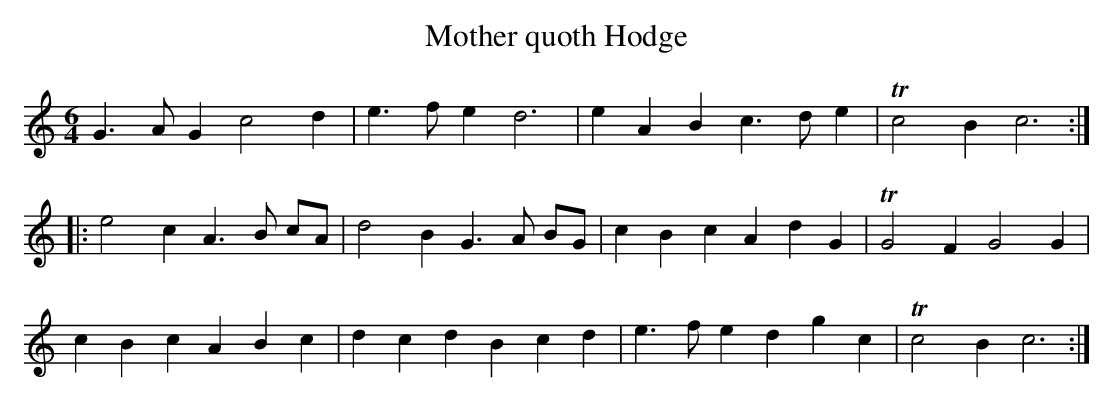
X:1
T:Mother quoth Hodge
M:6/4
L:1/8
K:C
G3A G2 c4d2|e3fe2 d6|e2A2 B2 c3d e2|Tc4B2 c6:|
|:e4c2 A3B cA|d4 B2 G3A BG|c2B2c2 A2d2G2|TG4F2 G4G2|
c2B2c2 A2B2c2|d2c2d2 B2c2d2|e3fe2 d2g2c2|Tc4 B2 c6:|]
